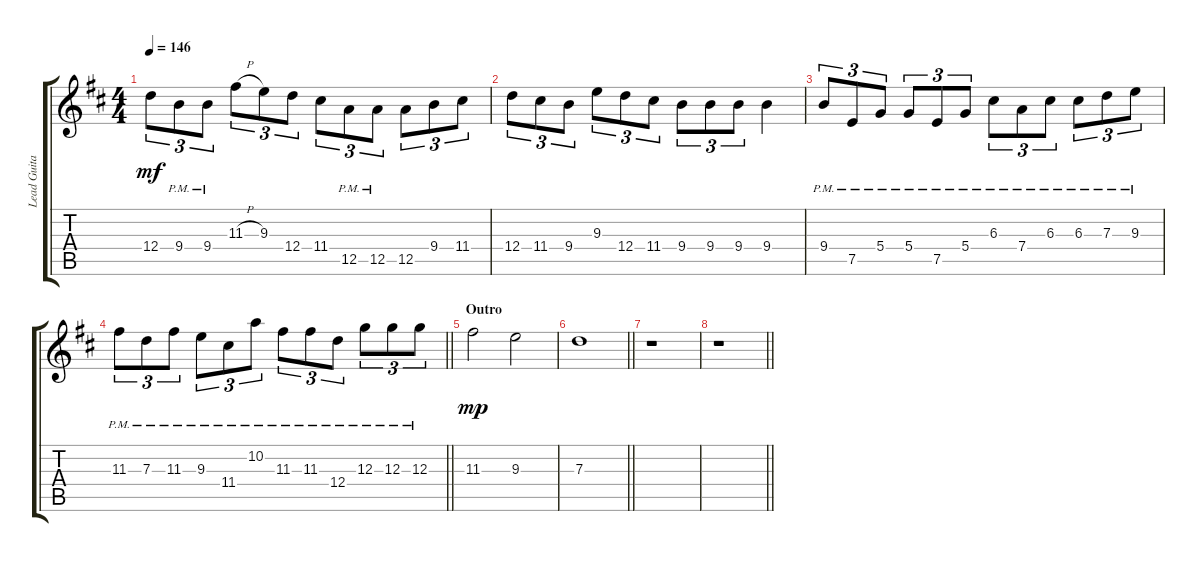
\track ("Lead Guitar A" "Lead Guita") {instrument distortionguitar}
\staff {score tabs}
\tuning (E4 B3 G3 D3 A2 E2) {hide}
\ts (4 4)
\tempo 146
\clef g2
\ks bminor
12.4.8{tu (3 2) dy mf} 9.4{pm}.8{tu (3 2)} 9.4{pm}.8{tu (3 2)} 11.3{h}.8{tu (3 2)} 9.3.8{tu (3 2)} 12.4.8{tu (3 2)} 11.4.8{tu (3 2)} 12.5{pm}.8{tu (3 2)} 12.5{pm}.8{tu (3 2)} 12.5.8{tu (3 2)} 9.4.8{tu (3 2)} 11.4.8{tu (3 2)} |
12.4.8{tu (3 2)} 11.4.8{tu (3 2)} 9.4.8{tu (3 2)} 9.3.8{tu (3 2)} 12.4.8{tu (3 2)} 11.4.8{tu (3 2)} 9.4.8{tu (3 2)} 9.4.8{tu (3 2)} 9.4.8{tu (3 2)} 9.4.4 |
9.4{pm}.8{tu (3 2)} 7.5{pm}.8{tu (3 2)} 5.4{pm}.8{tu (3 2)} 5.4{pm}.8{tu (3 2)} 7.5{pm}.8{tu (3 2)} 5.4{pm}.8{tu (3 2)} 6.3{pm}.8{tu (3 2)} 7.4{pm}.8{tu (3 2)} 6.3{pm}.8{tu (3 2)} 6.3{pm}.8{tu (3 2)} 7.3{pm}.8{tu (3 2)} 9.3{pm}.8{tu (3 2)} |
\barLineRight lightlight
11.3{pm}.8{tu (3 2)} 7.3{pm}.8{tu (3 2)} 11.3{pm}.8{tu (3 2)} 9.3{pm}.8{tu (3 2)} 11.4{pm}.8{tu (3 2)} 10.2{pm}.8{tu (3 2)} 11.3{pm}.8{tu (3 2)} 11.3{pm}.8{tu (3 2)} 12.4{pm}.8{tu (3 2)} 12.3{pm}.8{tu (3 2)} 12.3{pm}.8{tu (3 2)} 12.3{pm}.8{tu (3 2)} |
\section ("" "Outro")
11.3.2{dy mp} 9.3.2 |
\barLineRight lightlight
7.3.1 |
r.1 |
\barLineRight lightlight
r.1
